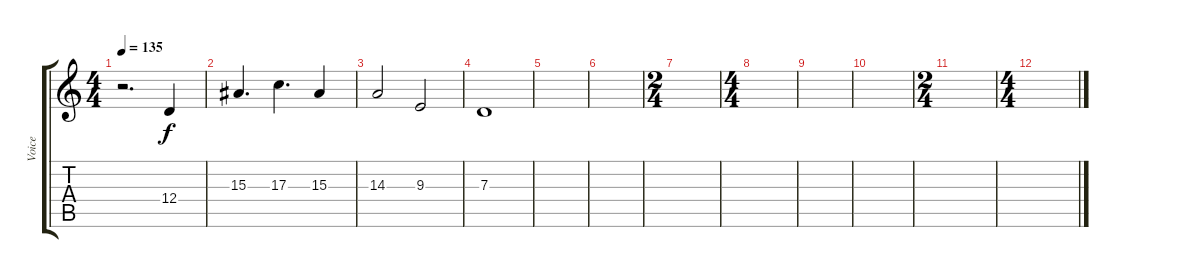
\track ("Voice" "Voice") {instrument tenorsax}
\staff {score tabs}
\tuning (E4 B3 G3 D3 A2 E2) {hide}
\ts (4 4)
\tempo 135
\clef g2
\ks c
r.2{d dy f} 12.4.4 |
15.3.4{d} 17.3.4{d} 15.3.4 |
14.3.2 9.3.2 |
7.3.1 |
|
|
\ts (2 4)
|
\ts (4 4)
|
|
|
\ts (2 4)
|
\ts (4 4)
